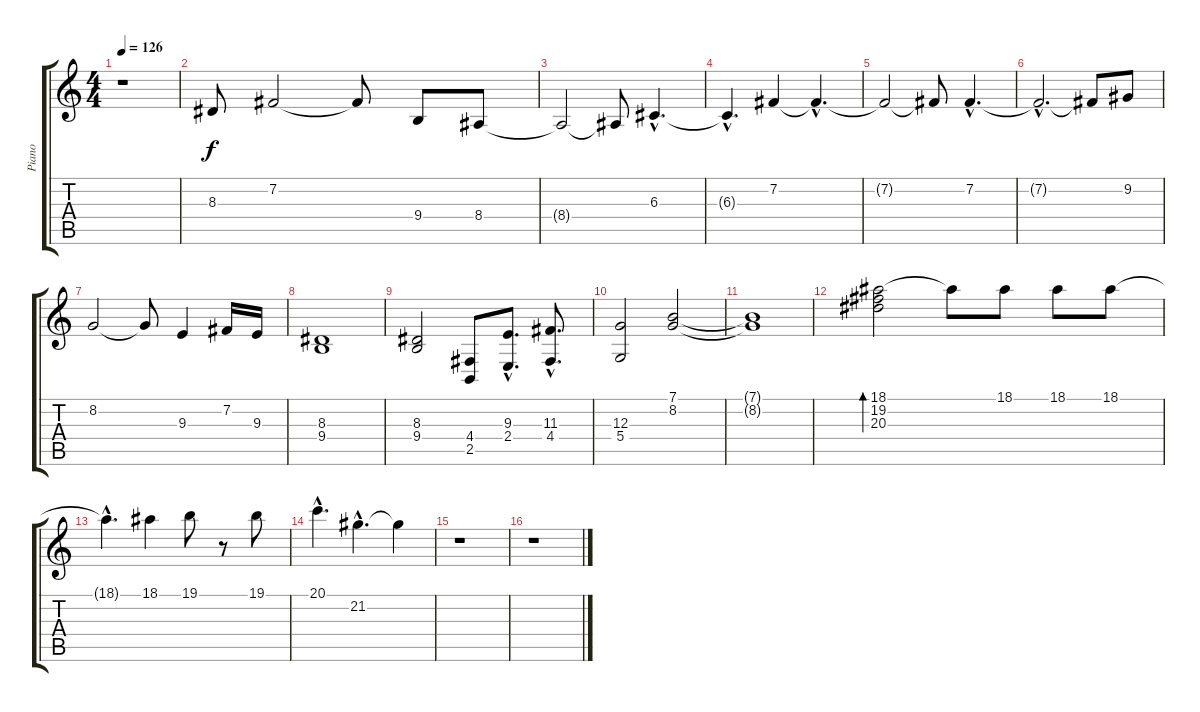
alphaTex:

\track ("Piano" "Piano") {instrument electricgrandpiano}
\staff {score tabs}
\tuning (E4 B3 G3 D3 A2 E2) {hide}
\ts (4 4)
\tempo 126
\clef g2
\ks c
r.1{dy f} |
8.3.8 7.2.2 7.2{t}.8 9.4.8 8.4.8 |
8.4{t}.2 8.4{t}.8 6.3{hac}.4{d} |
6.3{hac t}.4{d} 7.2.4 7.2{hac t}.4{d} |
7.2{t}.2 7.2{t}.8 7.2{hac}.4{d} |
7.2{hac t}.2{d} 7.2{t}.8 9.2.8 |
8.2.2 8.2{t}.8 9.3.4 7.2.16 9.3.16 |
(8.3 9.4).1 |
(8.3 9.4).2 (4.4 2.5).8 (9.3{hac} 2.4{hac}).8{d} (11.3{hac} 4.4{hac}).8{d} |
(12.3 5.4).2 (7.1 8.2).2 |
(7.1{t} 8.2{t}).1 |
(18.1 19.2 20.3).2{bd 120} 18.1{t}.8 18.1.8 18.1.8 18.1.8 |
18.1{hac t}.4{d} 18.1.4 19.1.8 r.8 19.1.8 |
20.1{hac}.4{d} 21.2{hac}.4{d} 21.2{t}.4 |
r.1 |
r.1
